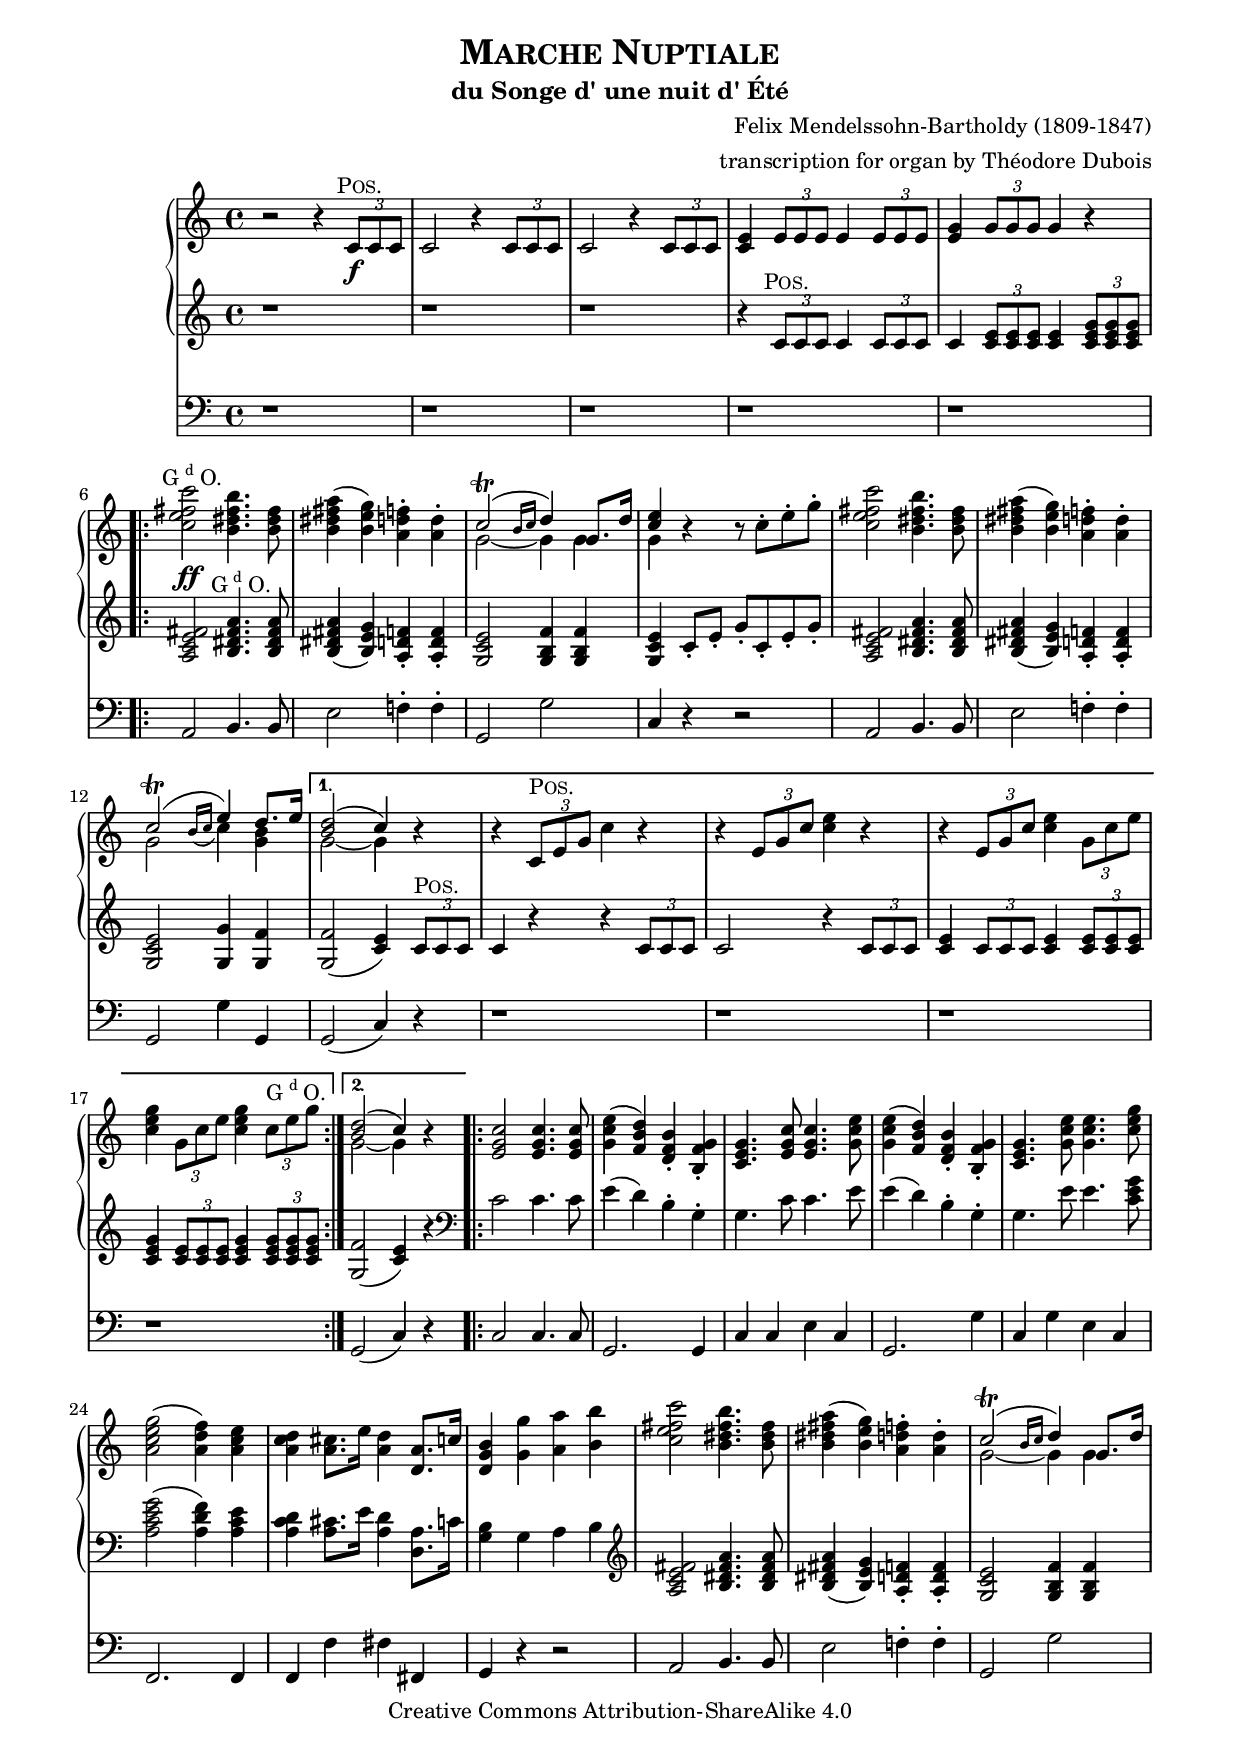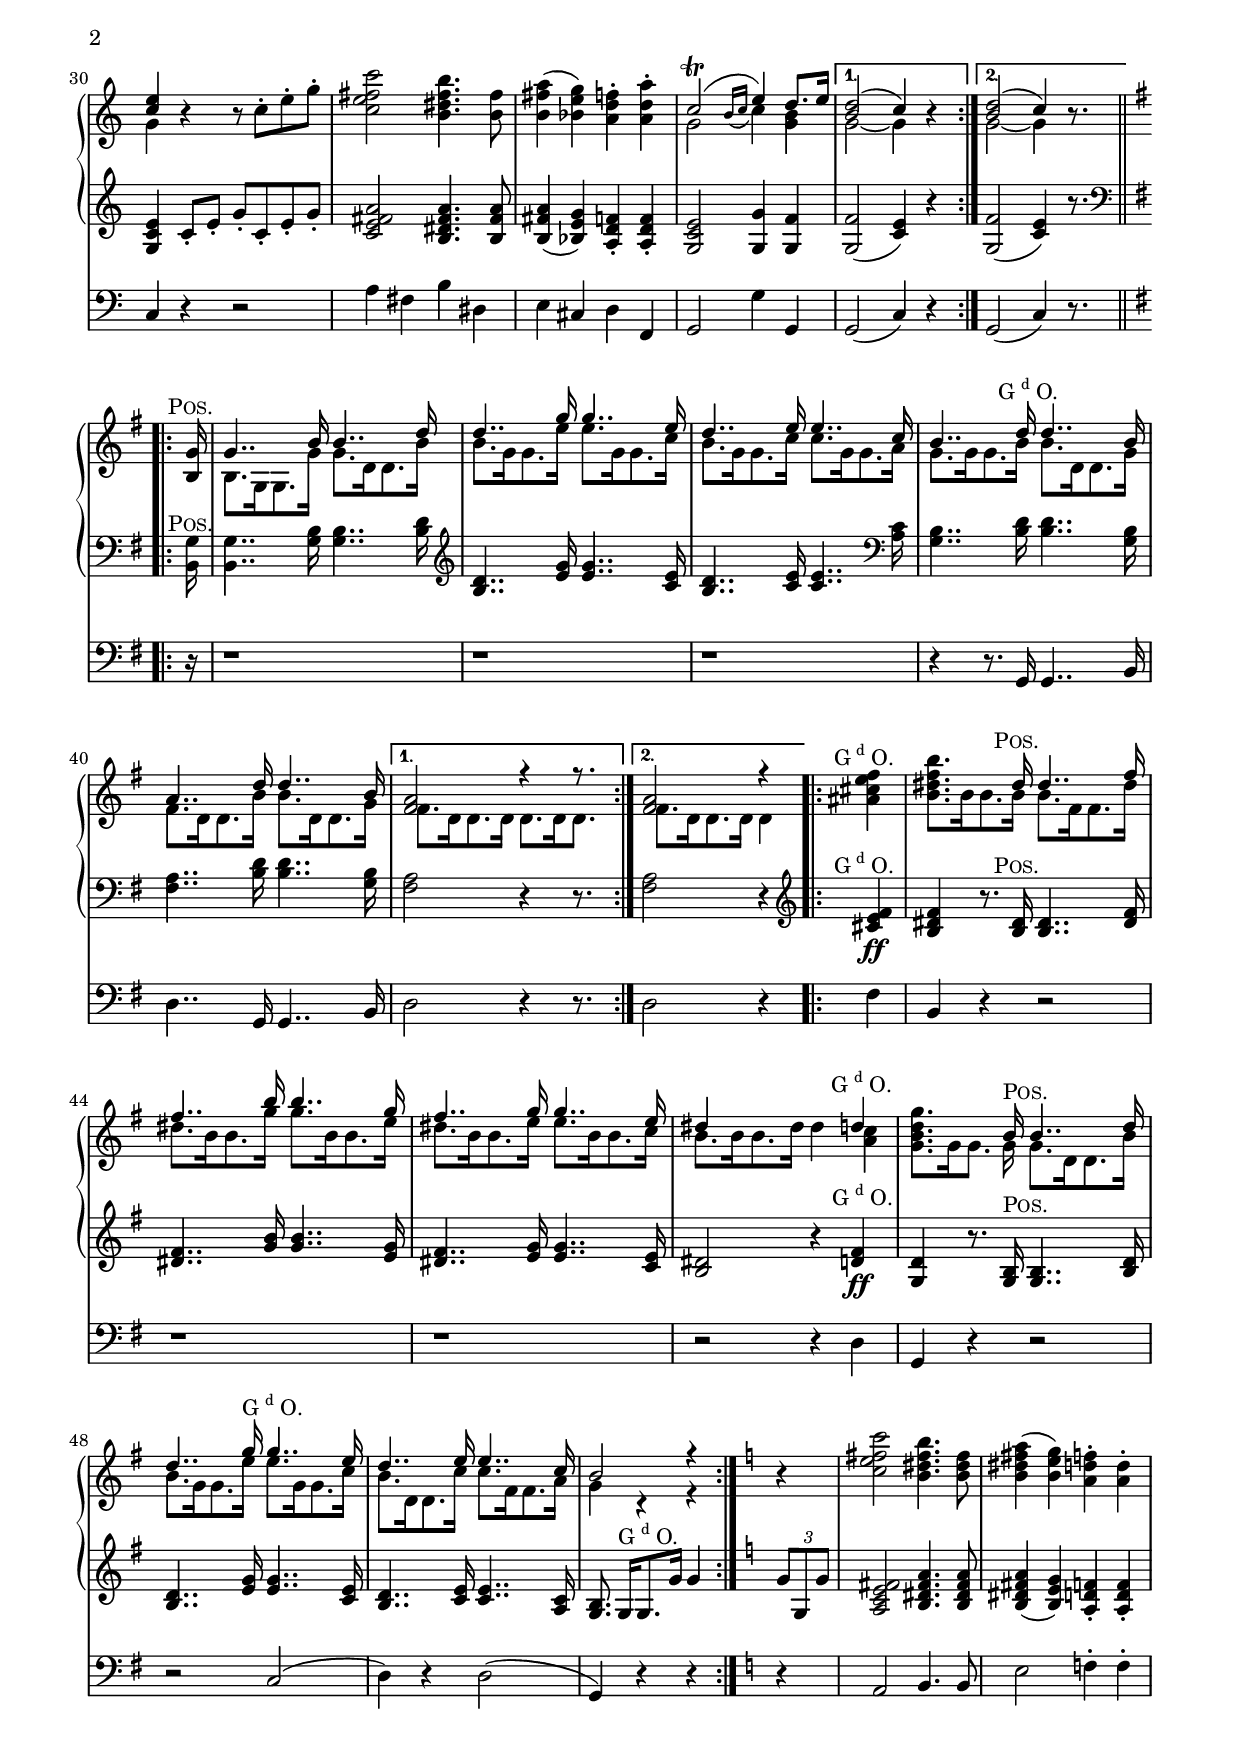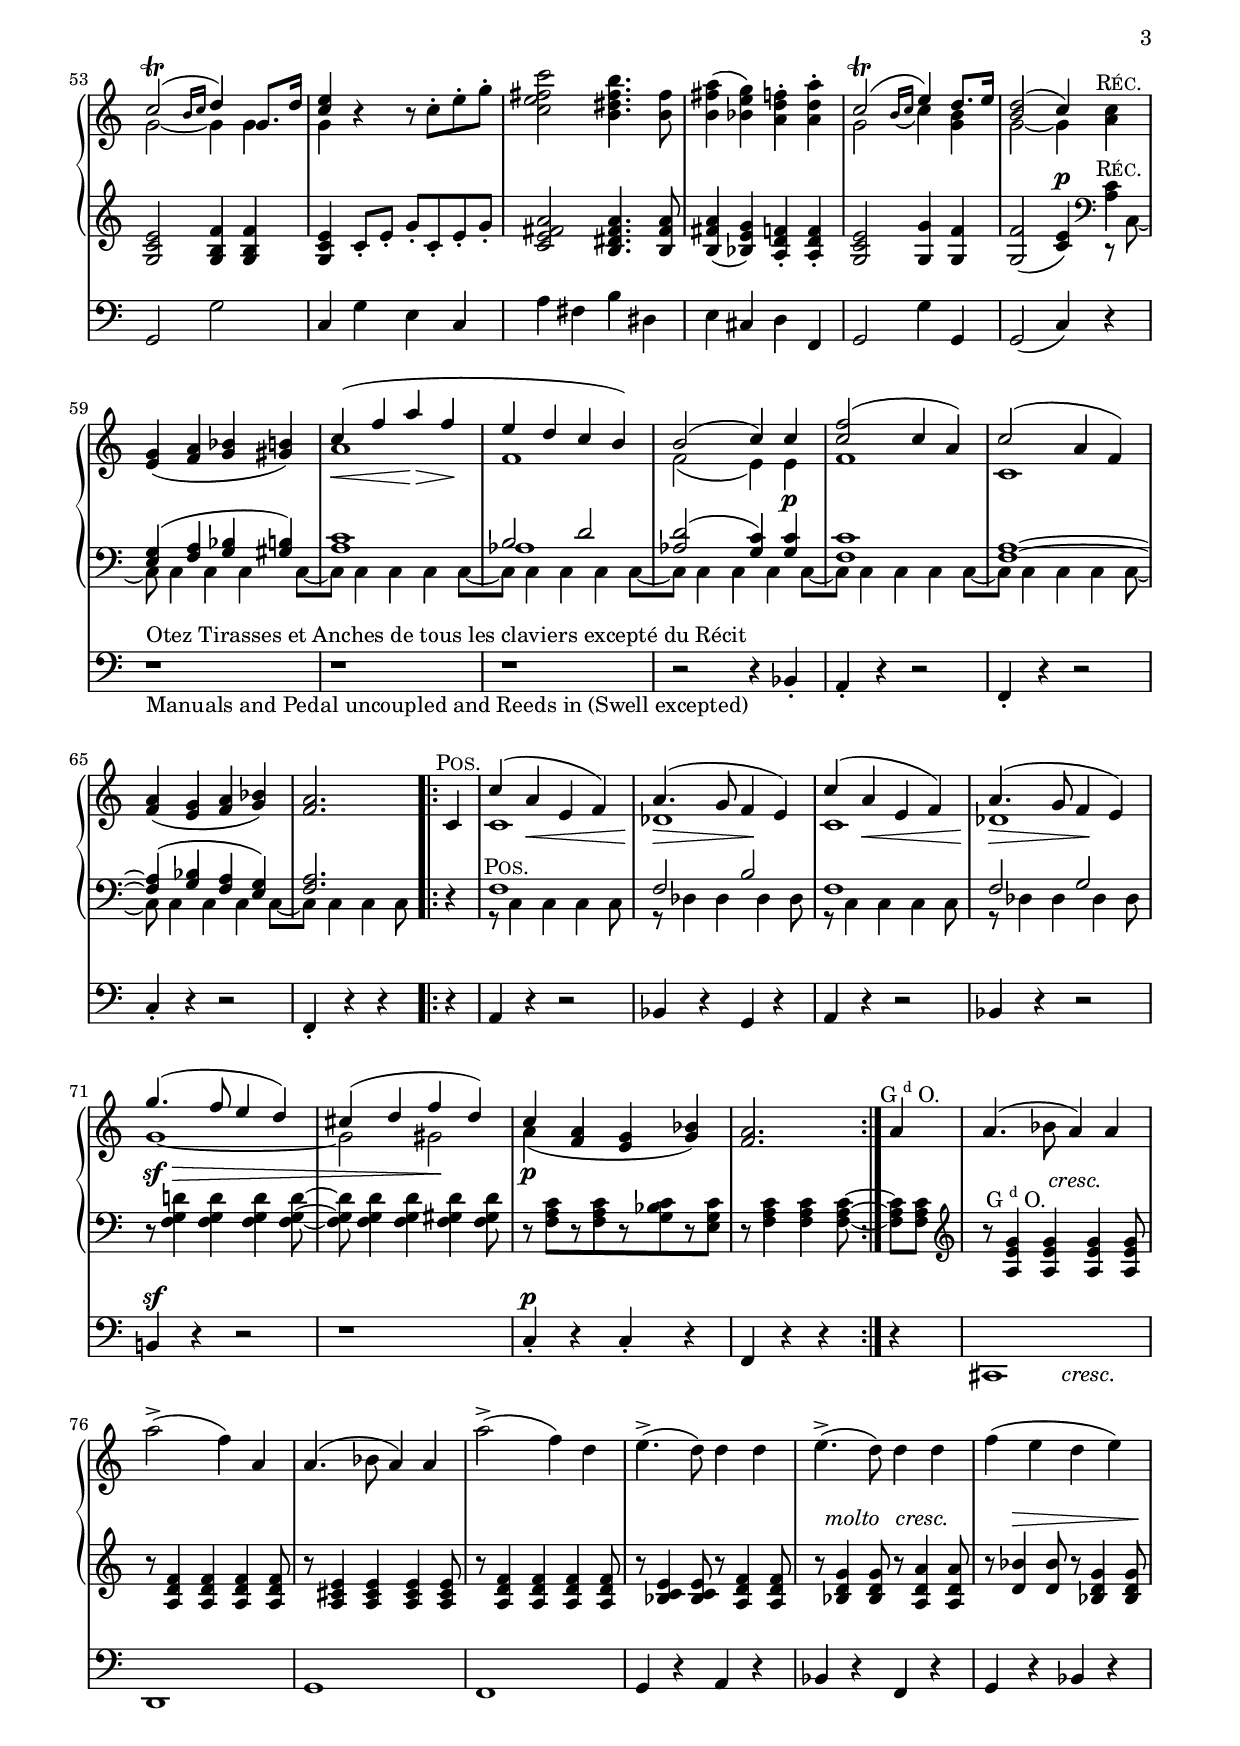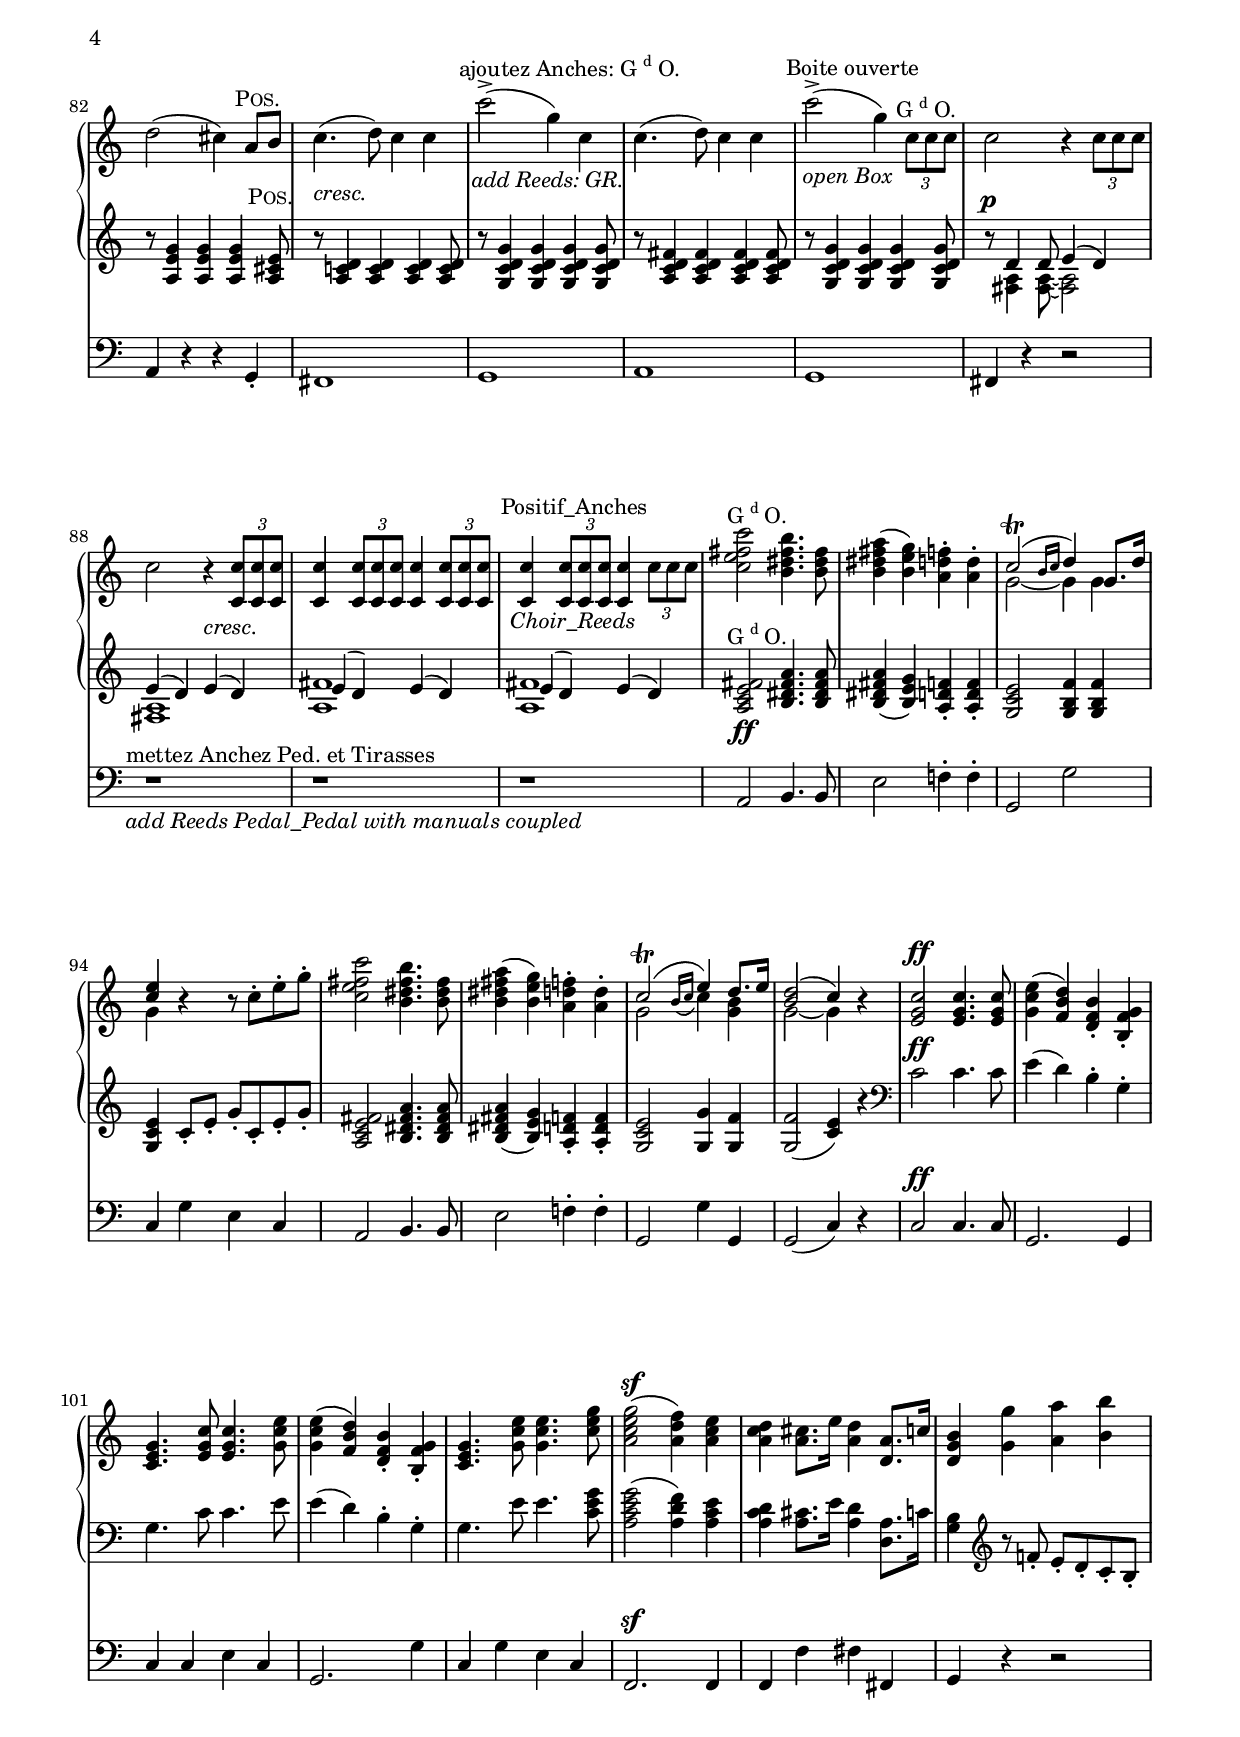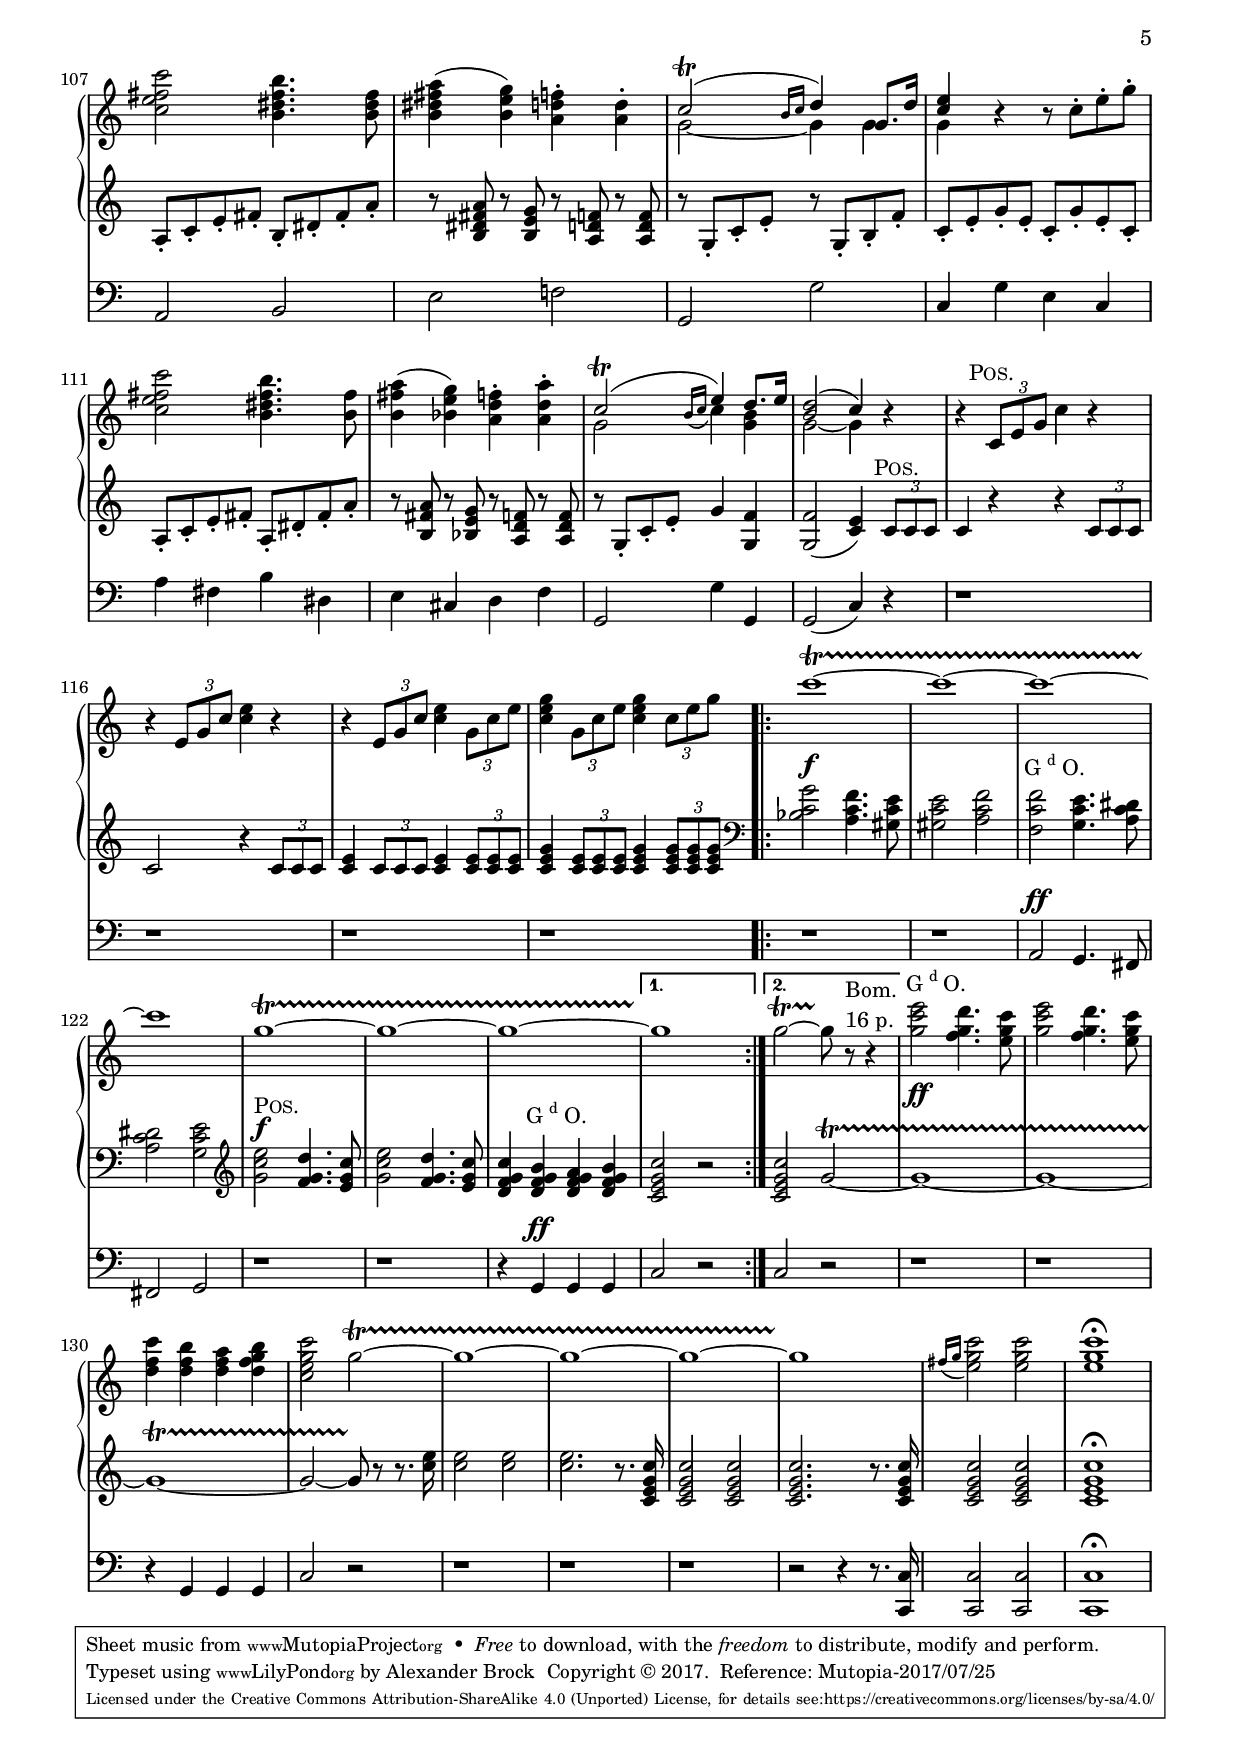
\version "2.19.65"

\paper {
    page-top-space = #0.0
    %indent = 0.0
    line-width = 18.0\cm
    ragged-bottom = ##f
    ragged-last-bottom = ##f
}

%#(set-default-paper-size "a4")

#(set-global-staff-size 19)

\header {
        title = \markup{\smallCaps{"Marche Nuptiale"}}
        subtitle = "du Songe d' une nuit d' Été"
%        piece = "1. Adagio"
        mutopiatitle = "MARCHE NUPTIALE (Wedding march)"
composer =	 "Felix Mendelssohn-Bartholdy (1809-1847)"
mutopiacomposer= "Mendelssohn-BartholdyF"
%opus =	 	 "Op. 61"
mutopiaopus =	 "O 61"
%        date = "1720"
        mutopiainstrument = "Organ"
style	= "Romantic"
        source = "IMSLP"
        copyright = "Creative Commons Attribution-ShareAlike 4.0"
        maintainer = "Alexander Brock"
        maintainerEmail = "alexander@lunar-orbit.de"
 arranger = "transcription for organ by Théodore Dubois"
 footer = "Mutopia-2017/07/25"
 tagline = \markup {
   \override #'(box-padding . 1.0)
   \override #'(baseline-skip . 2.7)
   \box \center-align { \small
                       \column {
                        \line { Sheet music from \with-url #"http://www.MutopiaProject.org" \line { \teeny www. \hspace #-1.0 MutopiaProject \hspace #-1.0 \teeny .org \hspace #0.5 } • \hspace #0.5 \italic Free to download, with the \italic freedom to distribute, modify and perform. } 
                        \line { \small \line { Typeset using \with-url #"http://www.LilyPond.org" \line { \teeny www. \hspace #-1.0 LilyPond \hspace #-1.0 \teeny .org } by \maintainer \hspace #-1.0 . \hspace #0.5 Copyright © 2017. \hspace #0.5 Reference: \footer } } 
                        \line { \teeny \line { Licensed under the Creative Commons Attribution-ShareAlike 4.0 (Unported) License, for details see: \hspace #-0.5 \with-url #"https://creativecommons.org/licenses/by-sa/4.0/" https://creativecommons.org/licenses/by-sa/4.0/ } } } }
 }
}

% The score definition

positive=\markup{\column{
  \smallCaps{Pos.}
  %\italic{CH.}
}}

grande=\markup{\column{
  \line{G{\super{d}}O.}
  %\line{\italic{GR.}}
}}
rec=\markup{\column{
  \smallCaps{Réc.}
  %\italic{SW.}
}}

problemone= << {\shape #'((0.1 . 0.8) (0.0 . 1.0) (0.0 . 1.5) (-.2 . 0.6)) Slur  c2^\trill ( e4) d8. e16 |}
      \\
    {g,2 \grace{ \stemUp
   \once \override Slur #'direction = #DOWN
   b16( c} \stemDown c4) <b g>}
 >> 

rh = \relative c' {
  r2 r4 \tuplet 3/2 {c8\f^\markup{\translate #(cons -1 0)\positive} c c}  |
  c2 r4  \tuplet 3/2 {c8 c c} |
   c2 r4 \tuplet 3/2 {c8 c c}  |
   <c e>4 \tuplet 3/2 { e8 e e} e4 \tuplet 3/2 { e8 e e} |
    <e g>4 \tuplet 3/2 { g8 g g} g4 r
    \repeat volta 2 {
   <c e fis c'>2^\markup{\translate #(cons -2 0) \grande}  <b dis fis b>4. <b dis fis>8 |
    <b dis fis a>4 (   <b e g>) <a d f>-.  <a d>4-. |
    << {c2^\trill (\grace{b16 c} d4) g,8. d'16| <e c>4} \\ {g,2~ g4 g | g} >>
    r4 r8  c8-. e-. g-. |
     <c, e fis c'>2 <b dis fis b>4. <b dis fis>8 |
     <b dis fis a>4 (  <b e g> )  <a d f>4-. <a d>-. |
\problemone

    }
    \alternative {
      {
        << {<d b>2( c4)} \\ {g2~ g4} >> r|
        r  \tuplet 3/2 { c,8^\positive e g} c4 r |
          r4  \tuplet 3/2 {e,8 g c} <c e>4 r |
      r4  \tuplet 3/2 { e,8 g c} <c e>4 \tuplet 3/2 {  g8 c e} |
       <c e g>4 \tuplet 3/2 { g8 c e} <c e g>4 \tuplet 3/2 { c8^\grande e8 g}
        
      }
      {
      << { <d b>2( c4)} \\ {g2~ g4} >> r4
      }
    }
    \repeat volta 2 {
       <e g c>2 q4. q8 |
        <g c e>4 (  <f b d> )  <d f b>-. <b f' g>-. |
      <c e g>4. <e g c>8 q4. <g c e>8 |
    <g c e>4 (  <f b d> )  <d f b>-. <b f' g>-. |
    <c e g>4.  <g' c e>8 q4. <c e g>8 |
     <a c e g>2 (  <a d f>4 )  <a c e> |
      <a c d>4 <a cis>8. e'16 <a, d>4 <d, a'>8. c'16 |
       <d, g b>4 <g g'> <a a'> <b b'> |
     <c e fis c'>2 <b dis fis b>4. <b dis fis>8 |
     <b dis fis a>4 (  <b e g> )  <a d f>4-. <a d>-. |
    << {c2^\trill (\grace{b16 c} d4) g,8. d'16| <e c>4} \\ {g,2~ g4 g | g} >>
    r4 r8  c8-. e-. g-. |
        <c, e fis c'>2 <b dis fis b>4. <b fis'>8 |
         <b fis' a>4 (  <bes e g> )  <a d f>4-. <a d a'>-. |
\problemone
       
    }
    \alternative {
    {<< { <d b>2( c4)} \\ {g2~ g4} >> r4}
    {<< { <d' b>2( c4)} \\ {g2~ g4} >> r8.}
    }
    \key g \major
    \repeat volta 2 {
     \partial 16  <b, g'>16^\markup{\translate #(cons -1.8 0) \positive}
    << { g'4.. b16 b4.. d16  |
         d4.. g16 g4.. e16 | 
         d04.. e16 e4.. c16  |
         b4.. d16^\markup{\translate #(cons -1.8 0) \grande} d4.. b16 |
        a4.. d16 d4.. b16 |
        } \\ {
     b,8.[  g16 g8. g'16] g8.[ d16 d8. b'16]  |
     b8.[ g16 g8. e'16] e8.[ g,16 g8. c16]  |
     b8.[ g16 g8. c16] c8.[ g16 g8. a16]  |
     g8.[ g16 g8. b16] b8.[ d,16 d8. g16]  |
     fis8.[ d16 d8. b'16] b8.[ d,16 d8. g16]
    }>>
    }
    \alternative {
      {<< {<a fis>2 r4 r8. s16} \\ { fis8.[ d16 d8. d16] d8.[ d16 d8.] s16} >>}
      {<< {<a' fis>2 r4} \\ {fis8.[ d16 d8. d16] d4} >> }
    }
    \repeat volta 2 {
        <ais' cis e fis>4^\markup{\halign #.1 \grande} \noBreak|
     << 
       {s4..  dis16^\markup{\translate #(cons -1.8 0) \positive} dis4.. fis16 |
        fis4.. b16 b4.. g16 |
        fis4.. g16 g4.. e16 |
        dis4 s s d^\markup{\translate #(cons -2 2) {\grande}} |
        s4..  b16^\positive b4.. d16 |
         d4.. g16^\grande g4.. e16 |
          d4.. e16 e4.. c16 |
           b2 r4
       } \\
       {
     <b dis fis b>8.[ b16 b8. b16] b8.[ fis16 fis8. dis'16] |
      dis8.[ b16 b8. g'16] g8.[ b,16 b8. e16] |
      dis8.[ b16 b8. e16] e8.[ b16 b8. c16] |
      b8.[ b16 b8. dis16] dis4 <a c> |
       <g b d g>8.[ g16 g8.] g16] g8.[ d16 d8. b'16] |
        b8.[ g16 g8. e'16] e8.[ g,16 g8. c16] |
         b8.[ d,16 d8. c'16] c8.[ fis,16 fis8. a16] |
          g4 r r4
        }
    >>
    }
    \key c \major
    r4 |
         <c e fis c'>2 <b dis fis b>4. <b dis fis>8 |
     <b dis fis a>4 (  <b e g> )  <a d f>4-. <a d>-. |
    << {c2^\trill (\grace{b16 c} d4) g,8. d'16| <e c>4} \\ {g,2~ g4 g | g} >>
    r4 r8  c8-. e-. g-. |
        <c, e fis c'>2 <b dis fis b>4. <b fis'>8 |
         <b fis' a>4 (  <bes e g> )  <a d f>4-. <a d a'>-. |
\problemone
       << { <d b>2( c4)} \\ {g2~ g4} >>
     <a c>4^\markup{\translate #(cons -1 0) {\rec}} |
      <e g>4 (  <f a> <g bes> <gis b> )  |
      << { c4\< (  f a\> f \!|
           e d c b )  |
          b2 (  c4) c-\p  |
          <c f>2 (  c4 a )  |
          c2( a4 f )  |
         } \\ { a1 |
       f1 |
       f2( e4)  e |
       f1 |
       c1 |
} >>
 <f a>4( <e g> <f a> <g bes>) |
  <f a>2.
  \repeat volta 2 {
    c4^\markup{\translate #(cons -1 0) {\positive}} |
    << {
     c'4  (  a4 \< e f )  |
      a4. \>(  g8 f4  \! e )  |
       c'4(  a \< e f )  
    a4. \> (  g8 f4 \! e )  |
     g'4.\sf \> (  f8 e4 d )  |
      cis4 (d f \! d  )   |
       } \\
       {
   c,1 |
   des |
   c |
   des |
   g~ |
   g2 gis
       }
    >>
   << {c4\p s4 s2} \\ {a4 (\stemUp <f a> <e g> <g bes> ) }
   >> |
    <f a>2.
}
  a4^\markup{\translate #(cons -1 0) {\grande}} |
   a4. (  bes8 a4_\markup{\translate #(cons -2 -3.5) {\italic cresc.}} )  a  |
   a'2-> (  f4 )  a, |
   a4. (  bes8 a4 )  a  |
   a'2-> (  f4 )  d |
   e4.-> (  d8 )  d4 d |
   e4.->_\markup{\translate #(cons 1 -4) {\italic {molto cresc.}}} (  d8 )  d4 d |
    f4 (  e d e ) |
    d2 (  cis4 )  a8^\markup{\translate #(cons -1 .7) \positive} b |
    c4._\markup{\translate #(cons 0 -3.3) {\italic {cresc.}}} (  d8 )  c4 c c'2->^\markup{\translate #(cons -2 0)ajoutez Anches: {G{\super{d}}O.}}
    _\markup{\translate #(cons -.7 3) \italic{add Reeds: GR.}}
    (  g4 )  c,
    c4. (  d8 )  c4 c c'2->^\markup{\translate #(cons -2 0)Boite ouverte}
    _\markup{\translate #(cons -.2 -.5)\italic{open Box}}
    (  g4 )   \tuplet 3/2 {c,8^\markup{\translate #(cons -1 0)\grande} c c} |
  c2 r4 \tuplet 3/2 {c8 c c} |
  c2 r4_\markup{\translate #(cons 0 -3.7) {\italic {cresc.}}}  \tuplet 3/2 {<c c,>8 <c c,> <c c,>} |
  <c c,>4 \tuplet 3/2 {<c c,>8 <c c,> <c c,>} <c c,>4 \tuplet 3/2 {<c c,>8 <c c,> <c c,>}  |
  <c c,>4^\markup{\translate #(cons -2 0)Positif_Anches}
  _\markup{\translate #(cons -1 2)\italic{Choir_Reeds}}
  \tuplet 3/2 {<c c,>8 <c c,> <c c,>} <c c,>4 \tuplet 3/2 {c8 c c}  |

   <c e fis c'>2^\markup{\translate #(cons -1 0) \grande}  <b dis fis b>4. <b dis fis>8 |
    <b dis fis a>4 (   <b e g>) <a d f>-.  <a d>4-. |
    << {c2^\trill (\grace{b16 c} d4) g,8. d'16| <e c>4} \\ {g,2~ g4 g | g} >>
    r4 r8  c8-. e-. g-. |
     <c, e fis c'>2 <b dis fis b>4. <b dis fis>8 |
     <b dis fis a>4 (  <b e g> )  <a d f>4-. <a d>-. |
\problemone
       << { <d b>2( c4)} \\ {g2~ g4} >> r4
   
          <e g c>2^\ff q4. q8 |
        <g c e>4 (  <f b d> )  <d f b>-. <b f' g>-. |
      <c e g>4. <e g c>8 q4. <g c e>8 |
    <g c e>4 (  <f b d> )  <d f b>-. <b f' g>-. |
    <c e g>4.  <g' c e>8 q4. <c e g>8 |
     <a c e g>2^\sf (  <a d f>4 )  <a c e> |
      <a c d>4 <a cis>8. e'16 <a, d>4 <d, a'>8. c'16 |
       <d, g b>4 <g g'> <a a'> <b b'> |
     <c e fis c'>2 <b dis fis b>4. <b dis fis>8 |
     <b dis fis a>4 (  <b e g> )  <a d f>4-. <a d>-. |
    << {c2^\trill (\grace{b16 c} d4) g,8. d'16| <e c>4} \\ {g,2~ g4 g | g} >>
    r4 r8  c8-. e-. g-. |
        <c, e fis c'>2 <b dis fis b>4. <b fis'>8 |
         <b fis' a>4 (  <bes e g> )  <a d f>4-. <a d a'>-. |
\problemone
       << { <d b>2( c4)} \\ {g2~ g4} >> r4
       
 r  \tuplet 3/2 { c,8^\markup{\translate #(cons -2 1) \positive} e g} c4 r |
          r4  \tuplet 3/2 {e,8 g c} <c e>4 r |
      r4  \tuplet 3/2 { e,8 g c} <c e>4 \tuplet 3/2 {  g8 c e} |
       <c e g>4 \tuplet 3/2 { g8 c e} <c e g>4 \tuplet 3/2 { c8 e8 g}
     
     \repeat volta 2 {
       c1~ \startTrillSpan |
       c1~ |
       c1~ |
       c1 \stopTrillSpan |
       g1~ \startTrillSpan |
       g1~ |
       g1~ |
      }
  \alternative {
    {
      g1\stopTrillSpan
    }
    {
      g2~\startTrillSpan g8\stopTrillSpan r^\markup{\column{
  \line{Bom.}
  \line{16 p.}
}} r4 \stopTrillSpan
    }
  } |
   <g c e>2^\markup{\translate #(cons -.5 4) \grande}_\ff <f g d'>4. <e g c>8 |
    <g c e>2 <f g d'>4. <e g c>8 |
     <d f c'>4 <d f b> <d f a> <d f g b> |
     <c e g c>2  g'2 \startTrillSpan~ |
      g1~ |
       g1~ |
        g1~ |
         g1 \stopTrillSpan|
  \appoggiatura{fis16 g}  <e g c>2 q  |
  q1\fermata
         
}

lh = \relative c' {
   r1 |
    r1 |
     r1 |
      r4 \tuplet 3/2 { c8^\markup{\translate #(cons -1 0)\positive} c c} c4  \tuplet 3/2 {c8 c c} |
  c4 \tuplet 3/2 { <c e>8 q q}  q4  \tuplet 3/2{ <c e g>8 q q}
  
   <a c e fis>2^\ff <b dis fis a>4.^\markup{\translate #(cons -1.7 0) \grande} q8 |
    <b dis fis a>4 (  <b e g> )  <a d f>-. q-. |
     <g c e>2 <g b f'>4 q |
      <g c e>4 c8-. e-. g-. c,-. e-. g-. |
       <a, c e fis>2 <b dis fis a>4. q8 |
        q4 (  <b e g> )  <a d f>-. q-. |
         <g c e>2 <g g'>4 <g f'> |
    q2 (  <c e>4 )  \tuplet 3/2 { c8^\positive c c} |
     c4 r r \tuplet 3/2 { c8 c c} |
      c2 r4 \tuplet 3/2 { c8 c c}  |
      <c e>4  \tuplet 3/2 {c8 c c} <c e>4 \tuplet 3/2 { <c e>8 q q}  |
      <c e g>4 \tuplet 3/2 { <c e>8 q q}  <c e g>4 \tuplet 3/2{ <c e g>8 q q}
   <g f'>2 (  <c e>4 )  r |
   
   \clef bass
    c2 c4. c8 |
     e4 (  d )  b-. g-. |
    g4. c8 c4. e8 |
     e4 (  d )  b-. g-. |
    g4. e'8 e4. <c e g>8 |
     <a c e g>2 (  <a d f>4 )  <a c e> |
      <a c d>4 <a cis>8. e'16 <a, d>4 <d, a'>8. c'16 |
       <g b>4 g a b |
  \clef treble
  
     <a c e fis>2 <b dis fis a>4. q8 |
    <b dis fis a>4 (  <b e g> )  <a d f>-. q-. |
     <g c e>2 <g b f'>4 q |
      <g c e>4 c8-. e-. g-. c,-. e-. g-. |
       <c, e fis a>2 <b dis fis a>4. <b fis' a>8 |
    <b fis' a>4 (  <bes e g> )  <a d f>-. q-. |
     <g c e>2 <g g'>4 <g f'> |
      q2 (  <c e>4 ) r4
      <g f'>2 (  <c e>4 ) r8.
     \key g \major
    \clef bass
    <b, g'>16^\markup{\translate #(cons -1.8 0) \positive} q4.. <g' b>16 q4.. <b d>16 |
    \clef treble
   q4.. <e g>16 q4.. <c e>16 <b d>4.. <c e>16 q4.. \clef bass  <a c>16 |
    <g b>4.. <b d>16 q4..  <g b>16 |
     <fis a>4.. <b d>16 q4.. <g b>16 |
      <fis a>2 r4 r8. s16 |
       <fis a>2 r4 
  \clef treble
  <cis' e fis>4^\markup{\halign #.1 \grande} \ff |
   <b dis fis>4 r8. <b dis>16^\markup{\translate #(cons -1.8 0) \positive} q4.. <dis fis>16 |
    q4.. <g b>16 q4.. <e g>16 |
     <dis fis>4.. <e g>16 q4.. <c e>16 |
      <b dis>2 r4 <d fis>^\markup{\translate #(cons -1.9 .8) \grande} \ff |
       <g, d'>4 r8. <g b>16^\positive q4.. <b d>16 |
        q4.. <e g>16 q4.. <c e>16 |
         <b d>4.. <c e>16 q4.. <a c>16 |
          <g b>8. g16^\grande[ \noBeam g8. g'16] g4 
          \key c \major
    \tuplet 3/2 { g8 g, g'}
 
      <a, c e fis>2 <b dis fis a>4. q8 |
    <b dis fis a>4 (  <b e g> )  <a d f>-. q-. |
    \break
     <g c e>2 <g b f'>4 q |
      <g c e>4 c8-. e-. g-. c,-. e-. g-. |
       <c, e fis a>2 <b dis fis a>4. <b fis' a>8 |
    <b fis' a>4 (  <bes e g> )  <a d f>-. q-. |
     <g c e>2 <g g'>4 <g f'> |
      q2 (  <c e>4^\p)
      \clef bass
 << {
     \stemDown <a c>4^\markup{\translate #(cons -1 1) {\rec}} \stemUp  |
     <e g> (  <f a>4 <g bes> <gis b> )  |
      <a c>1 |
       b2 d |
        <as d>2 (  <g c>4 )  q |
         <f c'>1 |
          <f a>1~ |
           q4 (  <g bes> <f a> <e g> )  |
     <f a>2.
    } \\
    { r8 c~ c c4 c c c8~[ |
     c8] c4 c c c8~[ |
     c8] c4 c c c8~[ |
     c8] c4 c c c8~[ |
     c8] c4 c c c8~[ |
     c8] c4 c c c8~ |
     c8 c4 c c c8~[ |
     c8] c4 c c8}\\
    {s4 s1 s1 as'}
 >>
  r4  |
 
 << {
    f1^\markup{\translate #(cons -.5 0) {\positive}} |
     f2 b |
      f1 f2 g |
      
    } \\ {
  r8  c,4 c c c8 |
   r8 des4 des des des8 |
   r8 c4 c c c8 |
  r8 des4 des des des8 |
  
 } >>
 
 r8  <f g d'!>4 q q q8~ |
  q8 q4 q <f gis d'> q8 |
   r8 <f a c>[ r <f a c> r <g bes c> r <e g c>] |
    r8 <f a c>4 q q8~ 
    
     q8 q | \clef treble
  r8 <a e' g>4^\markup{\translate #(cons -2 0) {\grande}} q q q8 |
   r8 <a d f>4 q q q8 |
    r8 <a cis e>4 q q q8 |
     r8 <a d f>4 q q q8 |
      r8 <bes c e>4 q8 r <a d f>4 q8 |
  r8  <bes d g>4 q8 r <a d a'>4 q8 |
   r8 <d bes'>4 ^\> q8 r <bes d g>4 q8 \! |
    r8 <a e' g>4 q q <a cis e>8^\markup{\translate #(cons -2 1) \positive} |
     r8 <a c! d>4 q q q8 |
      r8 <g c d g>4 q q q8 |
       r8 <a c d fis>4 q q q8 |
        r8 <g c d g>4 q q q8 |
  r8^\p 
  << {
      d'4 d8 e4 (  d )  |
       e4 (  d )  e (  d )|
       e4 (  d )  e (  d )|
       e4 (  d )  e (  d )|
        
     } \\ {
   <fis, a>4 q8~ q2 |
    q1 |
     <a fis'>1 |
      q1 |
      
  } >>
  
     <a c e fis>2^\markup{\translate #(cons -1 0) \grande}_\ff <b dis fis a>4. q8 |
    <b dis fis a>4 (  <b e g> )  <a d f>-. q-. |
     <g c e>2 <g b f'>4 q |
      <g c e>4 c8-. e-. g-. c,-. e-. g-. |
       <a, c e fis>2 <b dis fis a>4. q8 |
        q4 (  <b e g> )  <a d f>-. q-. |
         <g c e>2 <g g'>4 <g f'> |
    q2 (  <c e>4 ) r
    
     \clef bass
    c2^\ff c4. c8 |
     e4 (  d )  b-. g-. |
    g4. c8 c4. e8 |
     e4 (  d )  b-. g-. |
    g4. e'8 e4. <c e g>8 |
     <a c e g>2 (  <a d f>4 )  <a c e> |
      <a c d>4 <a cis>8. e'16 <a, d>4 <d, a'>8. c'16 |
       <g b>4 \clef treble  r8 f'!-. e-. d-. c-. b-. |
        a8-. c-. e-. fis-. b,-. dis-. fis-. a-. |
    r8 <b, dis fis a> r <b e g> r <a d f> r <a d f> |
     r8 g-. c-. e-. r g,-. b-. f'-. |
      c8-. e-. g-. e-. c-. g'-. e-. c-. |
       a8-. c-. e-. fis-. a,-. dis-. fis-. a-. |
        r8 <b, fis' a> r <bes e g> r <a d f> r <a d f> |
    r8 g-. c-. e-. g4 <g, f'> |
     q2 (  <c e>4 ) 
     
     \tuplet 3/2 { c8^\markup{\translate #(cons -1 0) \positive} c c} |
     c4 r r \tuplet 3/2 { c8 c c} |
      c2 r4 \tuplet 3/2 { c8 c c}  |
      <c e>4  \tuplet 3/2 {c8 c c} <c e>4 \tuplet 3/2 { <c e>8 q q}  |
      <c e g>4 \tuplet 3/2 { <c e>8 q q}  <c e g>4 \tuplet 3/2{ <c e g>8 q q}
  
  \clef bass
   <bes c g'>2^\f <a c f>4. <gis c e>8 |
    q2 <a c f> |
  <f c' f>2^\markup{\translate #(cons -.5 4) \grande}  <g c e>4. <a c dis>8 |
   q2 <g c e> |
   \clef treble
    <g' c e>2^\positive^\f  <f g d'>4. <e g c>8 |
     <g c e>2 <f g d'>4. <e g c>8 |
      <d f g c>4 <d f g b>^\markup{\translate #(cons -.5 2) \grande} <d f g a> <d f g b> |
       <c e g c>2 r |
        <c e g c>2 g'\startTrillSpan~ |
         g1~ |
          g1~ |
           g1~ |
            g2~  g8 \stopTrillSpan r r8. <c e>16 |
  q2 q |
   q2. r8. <c, e g c>16 |
    q2 q |
     q2. r8. <c e g c>16 |
      q2 q |
       q1\fermata
}


pedal = \relative c {
  \clef bass
  r1 |
   r1 |
    r1 |
     r1 |
      r1 |
  a2 b4. b8 |
   e2 f!4-. f-. |
    g,2 g' |
     c,4 r r2 |
      a2 b4. b8 |
       e2 f!4-. f-. |
        g,2 g'4 g, g2 (  c4 )  r |
         r1 |
    r1 |
     r1 |
      r1 |
   g2 (  c4 )  r |
   
    c2 c4. c8 |
     g2. g4 |
      c4 c e c |
       g2. g'4 |
        c,4 g' e c |
  f,2. f4 |
   f4 f' fis fis, |
    g4 r r2 |
     a2 b4. b8 |
      e2 f!4-. f-. |
   g,2 g' c,4 r r2 |
    a'4 fis b dis,  |
    e cis d f,  |
     g2 g'4 g,
    g2 (  c4 )  r4
    g2 (  c4 )  r8.
   \key g \major
   r16 |
    r1 |
     r1 |
      r1 |
       r4 r8. g16 g4.. b16 |
        d4.. g,16 g4.. b16 |
         d2 r4 r8. s16
          d2 r4 
           fis4 |
            b,4 r r2 |
    r1 |
     r1 |
      r2 r4  d4 |
    g,4 r r2 |
     r2 c (  |
     d4 )   r4 d2 (  |
      g,4 )r r 
    \key c \major   r4 |
 
  a2 b4. b8 |
   e2 f!4-. f-. |
    g,2 g' |
     c,4 g' e c |
     a' fis b dis, |
     e cis d f, |
     g2 g'4 g,  |
     g2  (  c4  ) r |
  
   r1^\markup{Otez Tirasses et Anches de tous les claviers excepté du Récit}_\markup{Manuals and Pedal uncoupled and Reeds in (Swell excepted)} |
    r1 |
     r1 |
      r2 r4 bes-. |
       a4-. r r2 |
        f4-. r r2 |
         c'4-. r r2 |
          f,4-. r r
    r |
     a4 r r2 |
     bes4 r g r |
     a r r2 |
     bes4 r r2 |
     b!4^\sf r r2 |
     r1 |
      c4-.^\p r c-. r |
       f,4 r r
       r |
        cis1_\markup{\translate #(cons 8 -2) {\italic cresc.}} |
         d1 |
          g1 |
           f1 |
   g4 r a r  |
   bes r f r  |
   g r bes r4 |
   a  r4 r g-. |
    fis1 |
    g |
    a  |
    g  |
    fis4 r r2 |
     r1^\markup{\translate #(cons -2 0)mettez Anchez Ped. et Tirasses}
      _\markup{\translate #(cons -2 0)\italic{add Reeds Pedal_Pedal with manuals coupled}}
      |
      r1 |
       r1 |
   a2 b4. b8 |
    e2 f!4-. f-. |
     g,2 g' |
      c,4 g' e c |
   a2 b4. b8 e2 f!4-. f-. |
    g,2 g'4 g, |
     g2 (  c4 )  r
  
   c2^\ff c4. c8 |
    g2. g4 |
     c4 c e c |
      g2. g'4 |
       c,4 g' e c |
        f,2.^\sf f4 |
         f4 f' fis fis, |
          g4 r r2 |
  a2 b |
   e2 f! |
    g,2 g' |
     c,4 g' e c |
      a'4 fis b dis, |
       e4 cis d f |
        g,2 g'4 g, |
          g2 (  c4 )  r |
   r1 |
    r1 |
     r1 |
      r1 |
       r1 |
        r1 |
   a2^\ff g4. fis8 |
    fis2 g |
     r1 |
      r1 |
       r4 g^\ff g g |
        c2 r |
         c2 r |
          r1 |
           r1 |
            r4 g g g |
             c2 r2 |
              r1 |
               r1 |
                r1 |
                 r2 r4 r8. <c, c'>16 |
                  q2 q |
                   q1\fermata
          
    
}

\score {
<<

  \new PianoStaff <<
    \new Staff  {
      \key c \major \rh
    }
    \new Staff  {
      \key c \major \lh
    }
    
  >>
  \new Staff { \key c \major \pedal }

>>

	\layout { }
 	 \midi { }
}